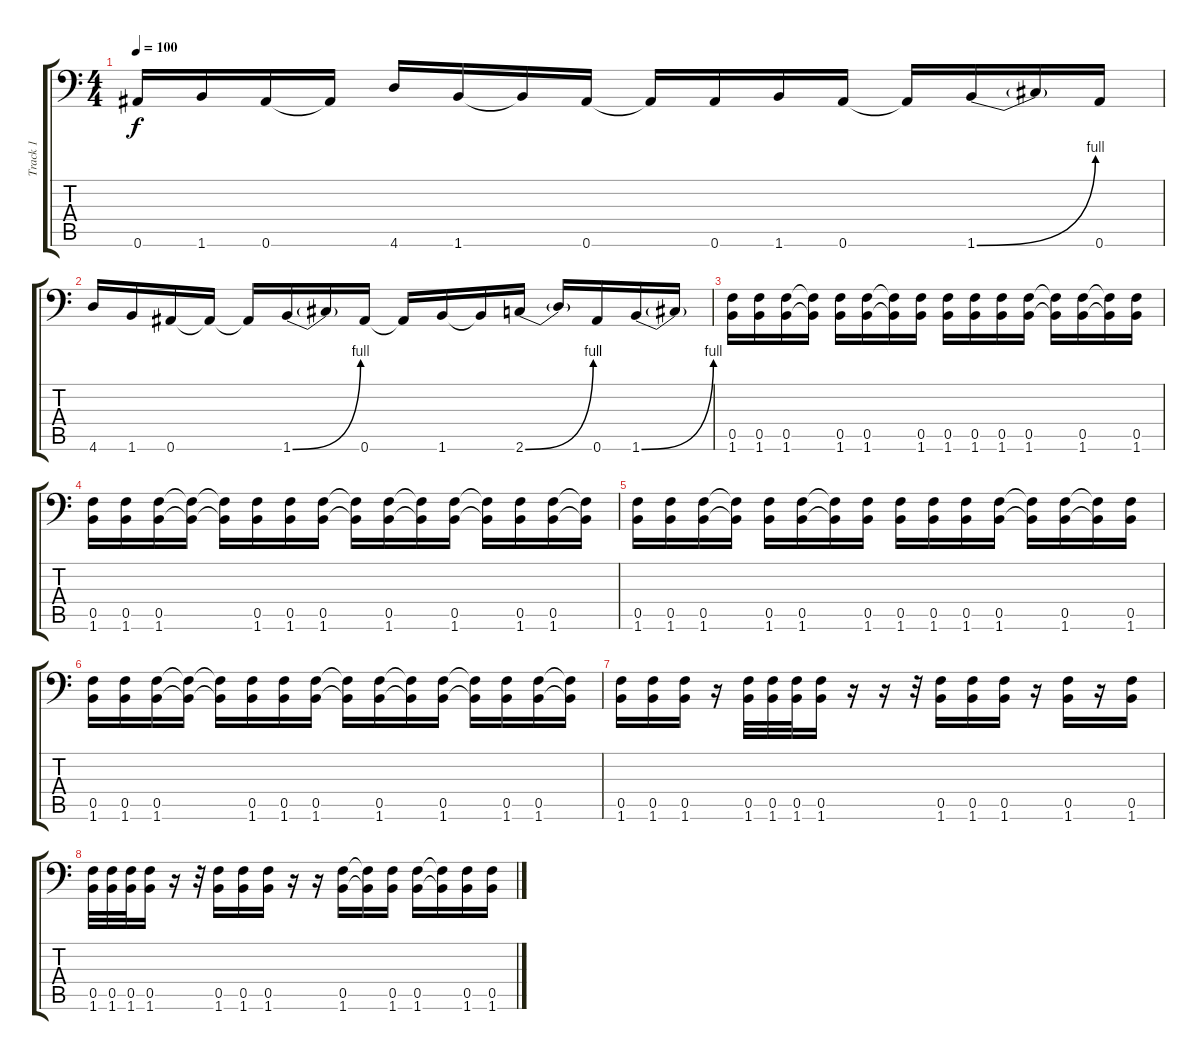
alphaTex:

\track ("Track 1" "Track 1") {instrument distortionguitar}
\staff {score tabs}
\tuning (C4 G3 Eb3 Bb2 F2 Bb1) {hide}
\ts (4 4)
\tempo 100
\clef f4
\ks c
0.6.16{dy f} 1.6.16 0.6.16 0.6{t}.16 4.6.16 1.6.16 1.6{t}.16 0.6.16 0.6{t}.16 0.6.16 1.6.16 0.6.16 0.6{t}.16 1.6{be (bend 0 0 60 4)}.16 1.6{t}.16 0.6.16 |
4.6.16 1.6.16 0.6.16 0.6{t}.16 0.6{t}.16 1.6{be (bend 0 0 60 4)}.16 1.6{t}.16 0.6.16 0.6{t}.16 1.6.16 1.6{t}.16 2.6{be (bend 0 0 60 4)}.16 2.6{t}.16 0.6.16 1.6{be (bend 0 0 60 4)}.16 1.6{t}.16 |
(0.5 1.6).16 (0.5 1.6).16 (0.5 1.6).16 (0.5{t} 1.6{t}).16 (0.5 1.6).16 (0.5 1.6).16 (0.5{t} 1.6{t}).16 (0.5 1.6).16 (0.5 1.6).16 (0.5 1.6).16 (0.5 1.6).16 (0.5 1.6).16 (0.5{t} 1.6{t}).16 (0.5 1.6).16 (0.5{t} 1.6{t}).16 (0.5 1.6).16 |
(0.5 1.6).16 (0.5 1.6).16 (0.5 1.6).16 (0.5{t} 1.6{t}).16 (0.5{t} 1.6{t}).16 (0.5 1.6).16 (0.5 1.6).16 (0.5 1.6).16 (0.5{t} 1.6{t}).16 (0.5 1.6).16 (0.5{t} 1.6{t}).16 (0.5 1.6).16 (0.5{t} 1.6{t}).16 (0.5 1.6).16 (0.5 1.6).16 (0.5{t} 1.6{t}).16 |
(0.5 1.6).16 (0.5 1.6).16 (0.5 1.6).16 (0.5{t} 1.6{t}).16 (0.5 1.6).16 (0.5 1.6).16 (0.5{t} 1.6{t}).16 (0.5 1.6).16 (0.5 1.6).16 (0.5 1.6).16 (0.5 1.6).16 (0.5 1.6).16 (0.5{t} 1.6{t}).16 (0.5 1.6).16 (0.5{t} 1.6{t}).16 (0.5 1.6).16 |
(0.5 1.6).16 (0.5 1.6).16 (0.5 1.6).16 (0.5{t} 1.6{t}).16 (0.5{t} 1.6{t}).16 (0.5 1.6).16 (0.5 1.6).16 (0.5 1.6).16 (0.5{t} 1.6{t}).16 (0.5 1.6).16 (0.5{t} 1.6{t}).16 (0.5 1.6).16 (0.5{t} 1.6{t}).16 (0.5 1.6).16 (0.5 1.6).16 (0.5{t} 1.6{t}).16 |
(0.5 1.6).16 (0.5 1.6).16 (0.5 1.6).16 r.16 (0.5 1.6).32 (0.5 1.6).32 (0.5 1.6).32 (0.5 1.6).16 r.16 r.16 r.32 (0.5 1.6).16 (0.5 1.6).16 (0.5 1.6).16 r.16 (0.5 1.6).16 r.16 (0.5 1.6).16 |
(0.5 1.6).32 (0.5 1.6).32 (0.5 1.6).32 (0.5 1.6).16 r.16 r.32 (0.5 1.6).16 (0.5 1.6).16 (0.5 1.6).16 r.16 r.16 (0.5 1.6).16 (0.5{t} 1.6{t}).16 (0.5 1.6).16 (0.5 1.6).16 (0.5{t} 1.6{t}).16 (0.5 1.6).16 (0.5 1.6).16
